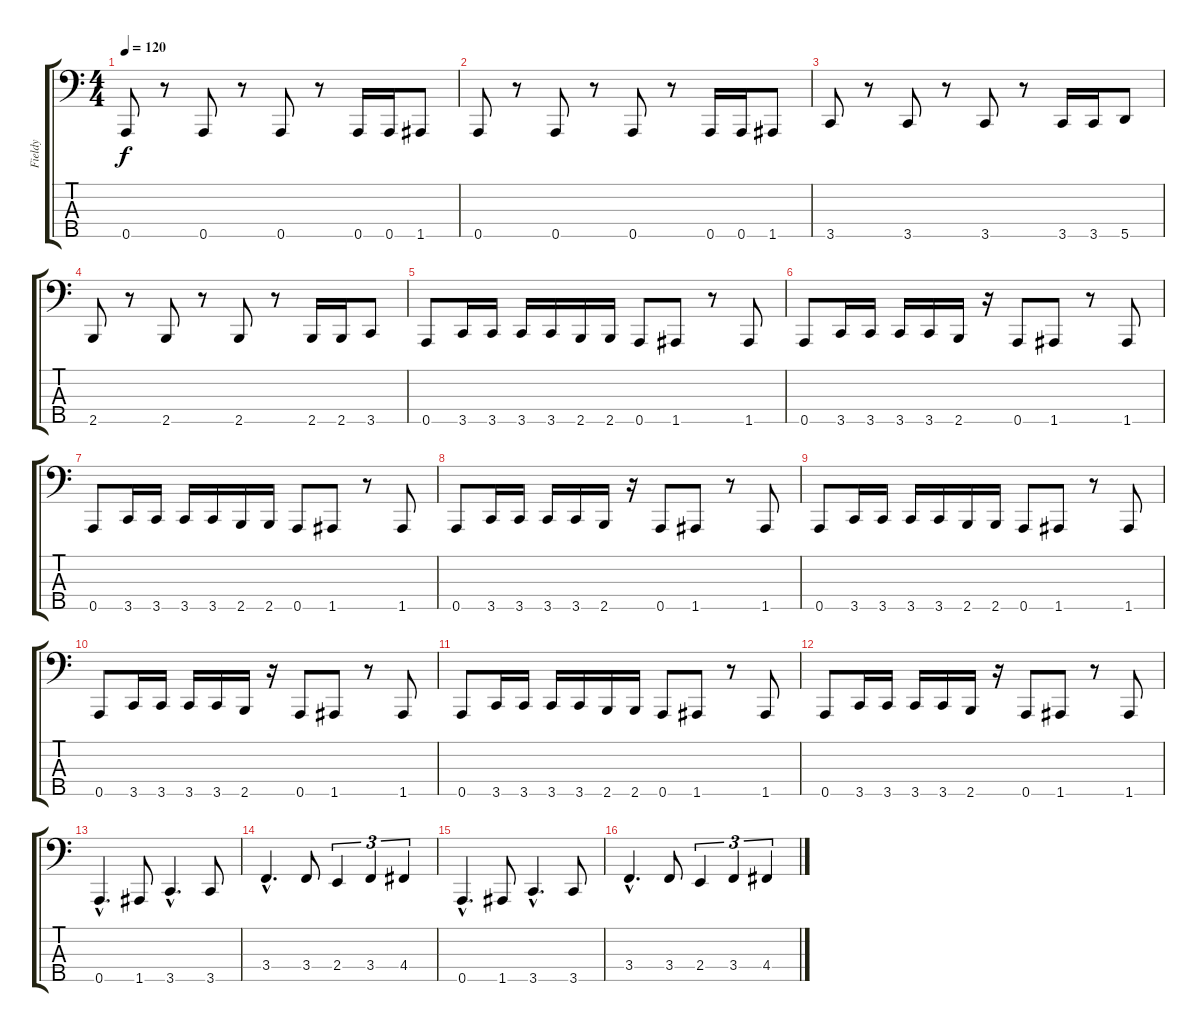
\track ("Fieldy" "Fieldy") {instrument slapbass1}
\staff {score tabs}
\tuning (F2 C2 G1 D1 A0) {hide}
\ts (4 4)
\tempo 120
\clef f4
\ks c
0.5.8{dy f} r.8 0.5.8 r.8 0.5.8 r.8 0.5.16 0.5.16 1.5.8 |
0.5.8 r.8 0.5.8 r.8 0.5.8 r.8 0.5.16 0.5.16 1.5.8 |
3.5.8 r.8 3.5.8 r.8 3.5.8 r.8 3.5.16 3.5.16 5.5.8 |
2.5.8 r.8 2.5.8 r.8 2.5.8 r.8 2.5.16 2.5.16 3.5.8 |
0.5.8 3.5.16 3.5.16 3.5.16 3.5.16 2.5.16 2.5.16 0.5.8 1.5.8 r.8 1.5.8 |
0.5.8 3.5.16 3.5.16 3.5.16 3.5.16 2.5.16 r.16 0.5.8 1.5.8 r.8 1.5.8 |
0.5.8 3.5.16 3.5.16 3.5.16 3.5.16 2.5.16 2.5.16 0.5.8 1.5.8 r.8 1.5.8 |
0.5.8 3.5.16 3.5.16 3.5.16 3.5.16 2.5.16 r.16 0.5.8 1.5.8 r.8 1.5.8 |
0.5.8 3.5.16 3.5.16 3.5.16 3.5.16 2.5.16 2.5.16 0.5.8 1.5.8 r.8 1.5.8 |
0.5.8 3.5.16 3.5.16 3.5.16 3.5.16 2.5.16 r.16 0.5.8 1.5.8 r.8 1.5.8 |
0.5.8 3.5.16 3.5.16 3.5.16 3.5.16 2.5.16 2.5.16 0.5.8 1.5.8 r.8 1.5.8 |
0.5.8 3.5.16 3.5.16 3.5.16 3.5.16 2.5.16 r.16 0.5.8 1.5.8 r.8 1.5.8 |
0.5{hac}.4{d} 1.5.8 3.5{hac}.4{d} 3.5.8 |
3.4{hac}.4{d} 3.4.8 2.4.4{tu (3 2)} 3.4.4{tu (3 2)} 4.4.4{tu (3 2)} |
0.5{hac}.4{d} 1.5.8 3.5{hac}.4{d} 3.5.8 |
3.4{hac}.4{d} 3.4.8 2.4.4{tu (3 2)} 3.4.4{tu (3 2)} 4.4.4{tu (3 2)}
